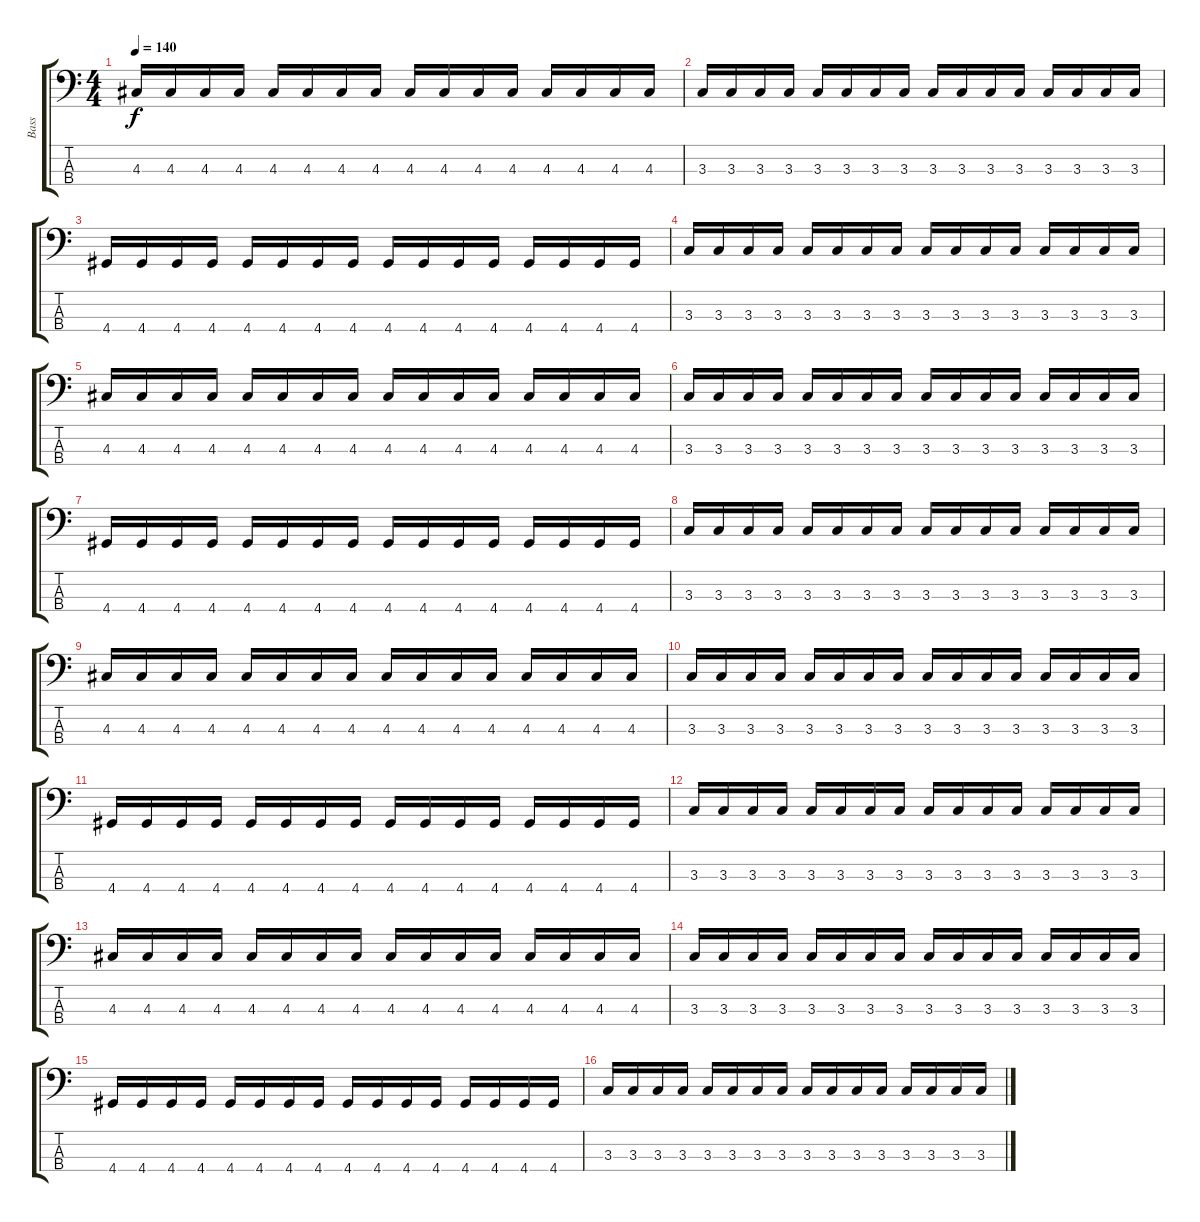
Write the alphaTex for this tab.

\track ("Bass" "Bass") {instrument electricbasspick}
\staff {score tabs}
\tuning (G2 D2 A1 E1) {hide}
\ts (4 4)
\tempo 140
\clef f4
\ks c
4.3.16{dy f} 4.3.16 4.3.16 4.3.16 4.3.16 4.3.16 4.3.16 4.3.16 4.3.16 4.3.16 4.3.16 4.3.16 4.3.16 4.3.16 4.3.16 4.3.16 |
3.3.16 3.3.16 3.3.16 3.3.16 3.3.16 3.3.16 3.3.16 3.3.16 3.3.16 3.3.16 3.3.16 3.3.16 3.3.16 3.3.16 3.3.16 3.3.16 |
4.4.16 4.4.16 4.4.16 4.4.16 4.4.16 4.4.16 4.4.16 4.4.16 4.4.16 4.4.16 4.4.16 4.4.16 4.4.16 4.4.16 4.4.16 4.4.16 |
3.3.16 3.3.16 3.3.16 3.3.16 3.3.16 3.3.16 3.3.16 3.3.16 3.3.16 3.3.16 3.3.16 3.3.16 3.3.16 3.3.16 3.3.16 3.3.16 |
4.3.16 4.3.16 4.3.16 4.3.16 4.3.16 4.3.16 4.3.16 4.3.16 4.3.16 4.3.16 4.3.16 4.3.16 4.3.16 4.3.16 4.3.16 4.3.16 |
3.3.16 3.3.16 3.3.16 3.3.16 3.3.16 3.3.16 3.3.16 3.3.16 3.3.16 3.3.16 3.3.16 3.3.16 3.3.16 3.3.16 3.3.16 3.3.16 |
4.4.16 4.4.16 4.4.16 4.4.16 4.4.16 4.4.16 4.4.16 4.4.16 4.4.16 4.4.16 4.4.16 4.4.16 4.4.16 4.4.16 4.4.16 4.4.16 |
3.3.16 3.3.16 3.3.16 3.3.16 3.3.16 3.3.16 3.3.16 3.3.16 3.3.16 3.3.16 3.3.16 3.3.16 3.3.16 3.3.16 3.3.16 3.3.16 |
4.3.16 4.3.16 4.3.16 4.3.16 4.3.16 4.3.16 4.3.16 4.3.16 4.3.16 4.3.16 4.3.16 4.3.16 4.3.16 4.3.16 4.3.16 4.3.16 |
3.3.16 3.3.16 3.3.16 3.3.16 3.3.16 3.3.16 3.3.16 3.3.16 3.3.16 3.3.16 3.3.16 3.3.16 3.3.16 3.3.16 3.3.16 3.3.16 |
4.4.16 4.4.16 4.4.16 4.4.16 4.4.16 4.4.16 4.4.16 4.4.16 4.4.16 4.4.16 4.4.16 4.4.16 4.4.16 4.4.16 4.4.16 4.4.16 |
3.3.16 3.3.16 3.3.16 3.3.16 3.3.16 3.3.16 3.3.16 3.3.16 3.3.16 3.3.16 3.3.16 3.3.16 3.3.16 3.3.16 3.3.16 3.3.16 |
4.3.16 4.3.16 4.3.16 4.3.16 4.3.16 4.3.16 4.3.16 4.3.16 4.3.16 4.3.16 4.3.16 4.3.16 4.3.16 4.3.16 4.3.16 4.3.16 |
3.3.16 3.3.16 3.3.16 3.3.16 3.3.16 3.3.16 3.3.16 3.3.16 3.3.16 3.3.16 3.3.16 3.3.16 3.3.16 3.3.16 3.3.16 3.3.16 |
4.4.16 4.4.16 4.4.16 4.4.16 4.4.16 4.4.16 4.4.16 4.4.16 4.4.16 4.4.16 4.4.16 4.4.16 4.4.16 4.4.16 4.4.16 4.4.16 |
3.3.16 3.3.16 3.3.16 3.3.16 3.3.16 3.3.16 3.3.16 3.3.16 3.3.16 3.3.16 3.3.16 3.3.16 3.3.16 3.3.16 3.3.16 3.3.16
